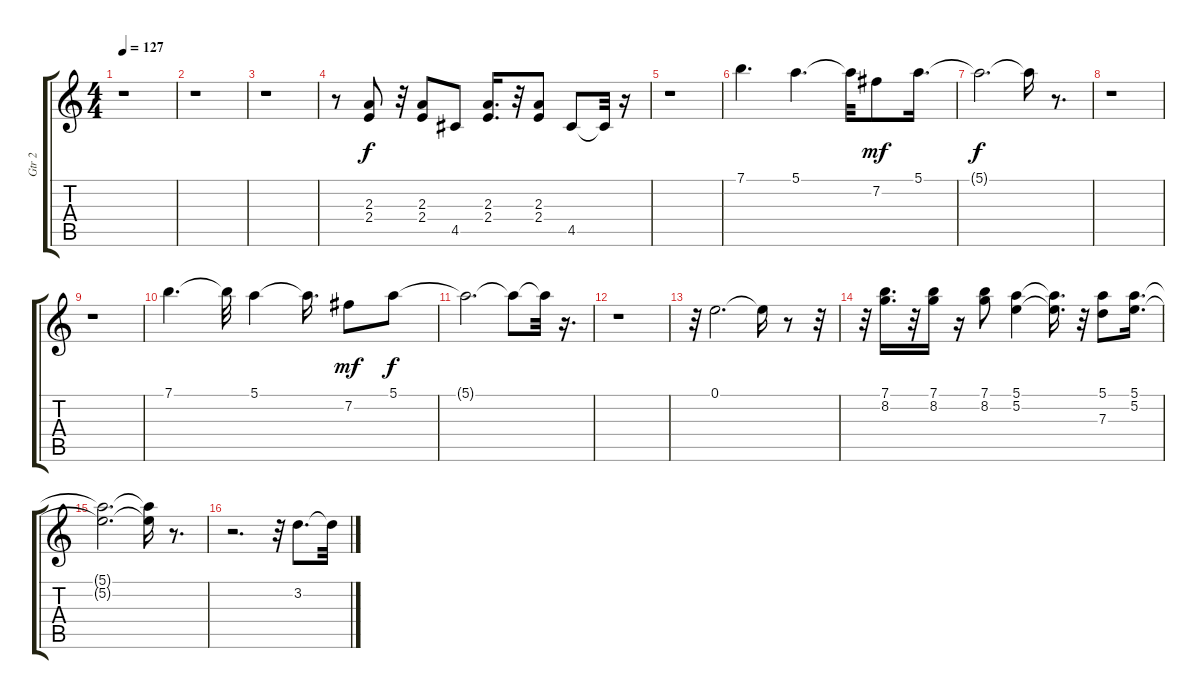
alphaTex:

\track ("Gtr 2               " "Gtr 2     ") {instrument electricguitarjazz}
\staff {score tabs}
\tuning (E4 B3 G3 D3 A2 E2) {hide}
\ts (4 4)
\tempo 127
\clef g2
\ks c
r.1{dy f} |
r.1 |
r.1 |
r.8 (2.3 2.4).8 r.32 (2.3 2.4).8 4.5.8 (2.3 2.4).16{d} r.32 (2.3 2.4).8 4.5.8 4.5{t}.32 r.16 |
r.1 |
7.1.4{d} 5.1.4{d} 5.1{t}.32 7.2.8{dy mf} 5.1.16{d} |
5.1{t}.2{d dy f} 5.1{t}.16 r.8{d} |
r.1 |
r.1 |
7.1.4{d} 7.1{t}.32 5.1.4 5.1{t}.16{d} 7.2.8{dy mf} 5.1.8{dy f} |
5.1{t}.2{d} 5.1{t}.8 5.1{t}.32 r.16{d} |
r.1 |
r.32 0.1.2{d} 0.1{t}.16 r.8 r.32 |
r.32 (7.1 8.2).16{d} r.32 (7.1 8.2).16 r.16 (7.1 8.2).8 (5.1 5.2).4 (5.1{t} 5.2{t}).16{d} r.32 (5.1 7.3).8 (5.1 5.2).16{d} |
(5.1{t} 5.2{t}).2{d} (5.1{t} 5.2{t}).16 r.8{d} |
r.2{d} r.32 3.2.8{d} 3.2{t}.32
